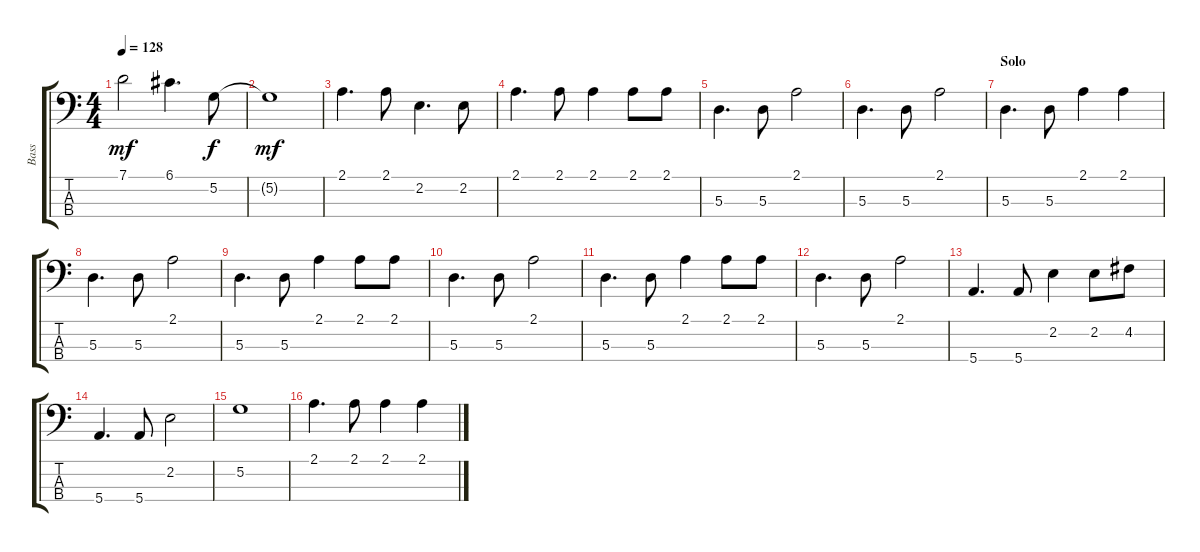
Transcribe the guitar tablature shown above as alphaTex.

\track ("Bass" "Bass") {instrument electricbassfinger}
\staff {score tabs}
\tuning (G2 D2 A1 E1) {hide}
\ts (4 4)
\tempo 128
\clef f4
\ks c
7.1.2{dy mf} 6.1.4{d} 5.2.8{dy f} |
5.2{t}.1{dy mf} |
2.1.4{d} 2.1.8 2.2.4{d} 2.2.8 |
2.1.4{d} 2.1.8 2.1.4 2.1.8 2.1.8 |
5.3.4{d} 5.3.8 2.1.2 |
5.3.4{d} 5.3.8 2.1.2 |
\section ("" "Solo")
5.3.4{d} 5.3.8 2.1.4 2.1.4 |
5.3.4{d} 5.3.8 2.1.2 |
5.3.4{d} 5.3.8 2.1.4 2.1.8 2.1.8 |
5.3.4{d} 5.3.8 2.1.2 |
5.3.4{d} 5.3.8 2.1.4 2.1.8 2.1.8 |
5.3.4{d} 5.3.8 2.1.2 |
5.4.4{d} 5.4.8 2.2.4 2.2.8 4.2.8 |
5.4.4{d} 5.4.8 2.2.2 |
5.2.1 |
2.1.4{d} 2.1.8 2.1.4 2.1.4
